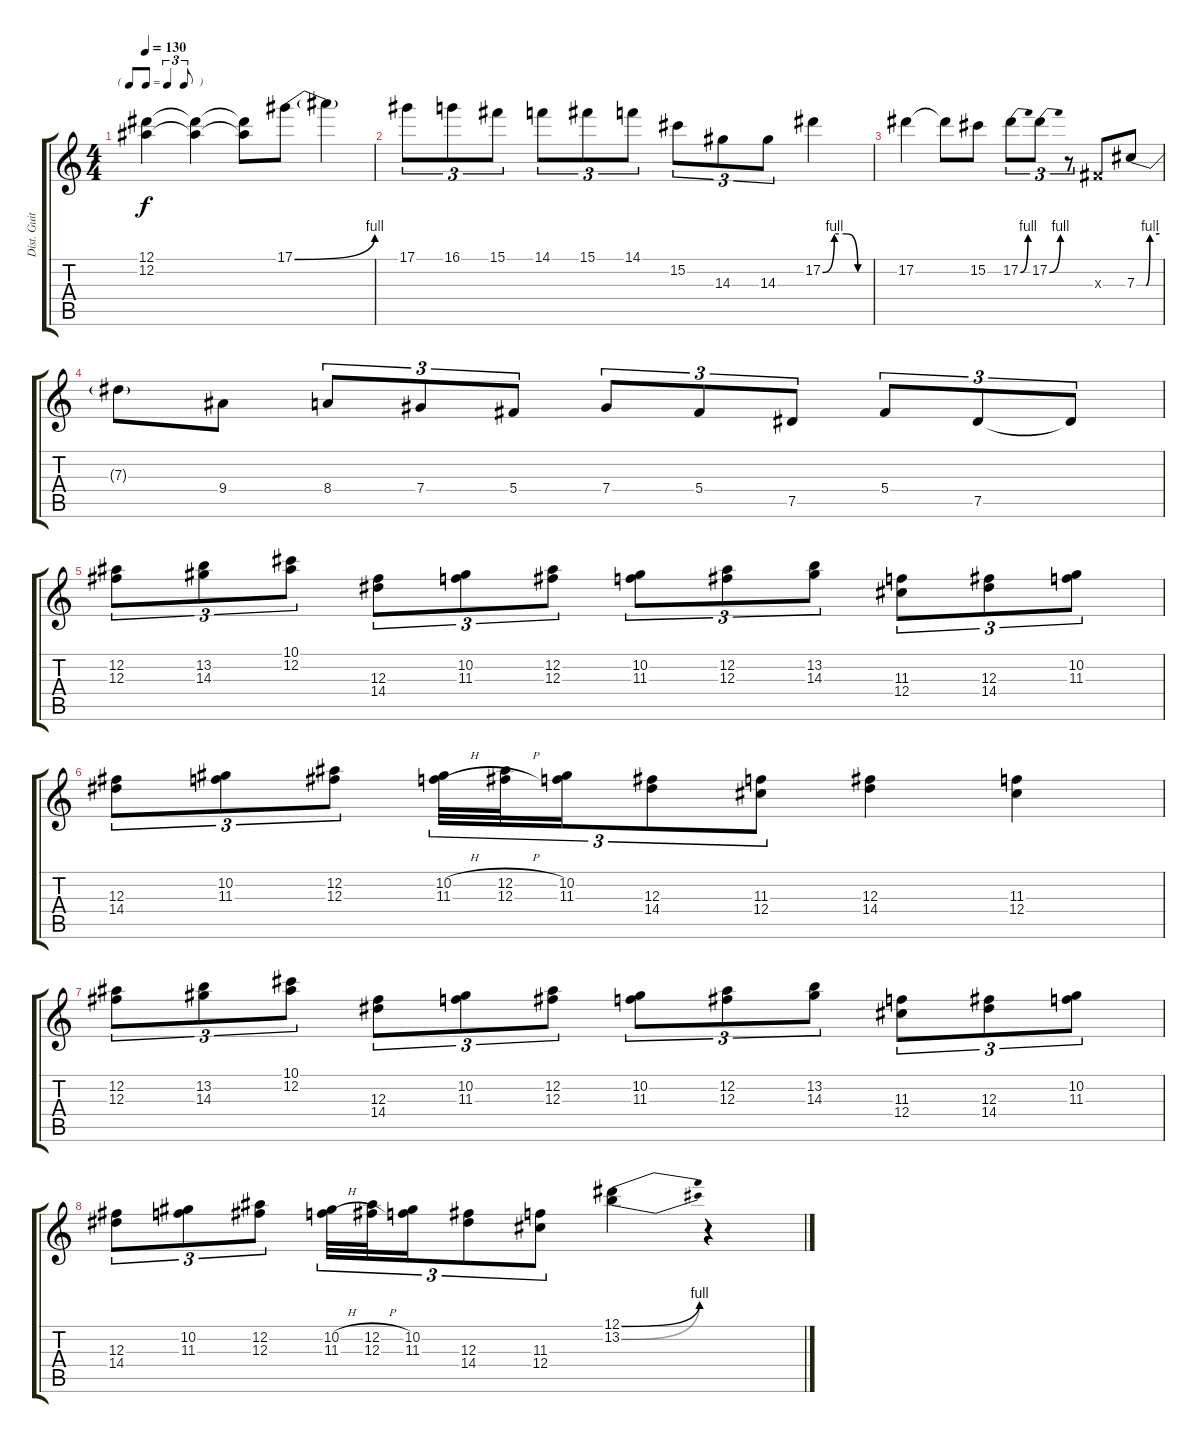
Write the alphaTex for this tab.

\track ("Dist. Guitar 1" "Dist. Guit") {instrument distortionguitar}
\staff {score tabs}
\tuning (Eb4 Bb3 Gb3 Db3 Ab2 Eb2) {hide}
\ts (4 4)
\tf triplet8th
\tempo 130
\clef g2
\ks c
(12.1 12.2).4{dy f} (12.1{t} 12.2{t}).4 (12.1{t} 12.2{t}).8 17.1{be (bend 0 0 60 4)}.8 17.1{t}.4 |
17.1.8{tu (3 2)} 16.1.8{tu (3 2)} 15.1.8{tu (3 2)} 14.1.8{tu (3 2)} 15.1.8{tu (3 2)} 14.1.8{tu (3 2)} 15.2.8{tu (3 2)} 14.3.8{tu (3 2)} 14.3.8{tu (3 2)} 17.2{be (custom 0 0 15 4 30 4 45 0 60 0)}.4 |
17.2.4 17.2{t}.8 15.2.8 17.2{be (bend 0 0 60 4)}.8{tu (3 2)} 17.2{be (bend 0 0 60 4)}.8{tu (3 2)} r.8{tu (3 2)} 0.3{x}.8 7.3{be (custom 0 0 25 0 35 4 60 4)}.8 |
7.3{t}.8 9.4.8 8.4.8{tu (3 2)} 7.4.8{tu (3 2)} 5.4.8{tu (3 2)} 7.4.8{tu (3 2)} 5.4.8{tu (3 2)} 7.5.8{tu (3 2)} 5.4.8{tu (3 2)} 7.5.8{tu (3 2)} 7.5{t}.8{tu (3 2)} |
(12.2 12.3).8{tu (3 2)} (13.2 14.3).8{tu (3 2)} (10.1 12.2).8{tu (3 2)} (12.3 14.4).8{tu (3 2)} (10.2 11.3).8{tu (3 2)} (12.2 12.3).8{tu (3 2)} (10.2 11.3).8{tu (3 2)} (12.2 12.3).8{tu (3 2)} (13.2 14.3).8{tu (3 2)} (11.3 12.4).8{tu (3 2)} (12.3 14.4).8{tu (3 2)} (10.2 11.3).8{tu (3 2)} |
(12.3 14.4).8{tu (3 2)} (10.2 11.3).8{tu (3 2)} (12.2 12.3).8{tu (3 2)} (10.2{h} 11.3{h}).32{tu (3 2)} (12.2{h} 12.3{h}).32{tu (3 2)} (10.2 11.3).16{tu (3 2)} (12.3 14.4).8{tu (3 2)} (11.3 12.4).8{tu (3 2)} (12.3 14.4).4 (11.3 12.4).4 |
(12.2 12.3).8{tu (3 2)} (13.2 14.3).8{tu (3 2)} (10.1 12.2).8{tu (3 2)} (12.3 14.4).8{tu (3 2)} (10.2 11.3).8{tu (3 2)} (12.2 12.3).8{tu (3 2)} (10.2 11.3).8{tu (3 2)} (12.2 12.3).8{tu (3 2)} (13.2 14.3).8{tu (3 2)} (11.3 12.4).8{tu (3 2)} (12.3 14.4).8{tu (3 2)} (10.2 11.3).8{tu (3 2)} |
(12.3 14.4).8{tu (3 2)} (10.2 11.3).8{tu (3 2)} (12.2 12.3).8{tu (3 2)} (10.2{h} 11.3{h}).32{tu (3 2)} (12.2{h} 12.3{h}).32{tu (3 2)} (10.2 11.3).16{tu (3 2)} (12.3 14.4).8{tu (3 2)} (11.3 12.4).8{tu (3 2)} (12.1{be (bend 0 0 60 4)} 13.2{be (bend 0 0 60 4)}).4 r.4
